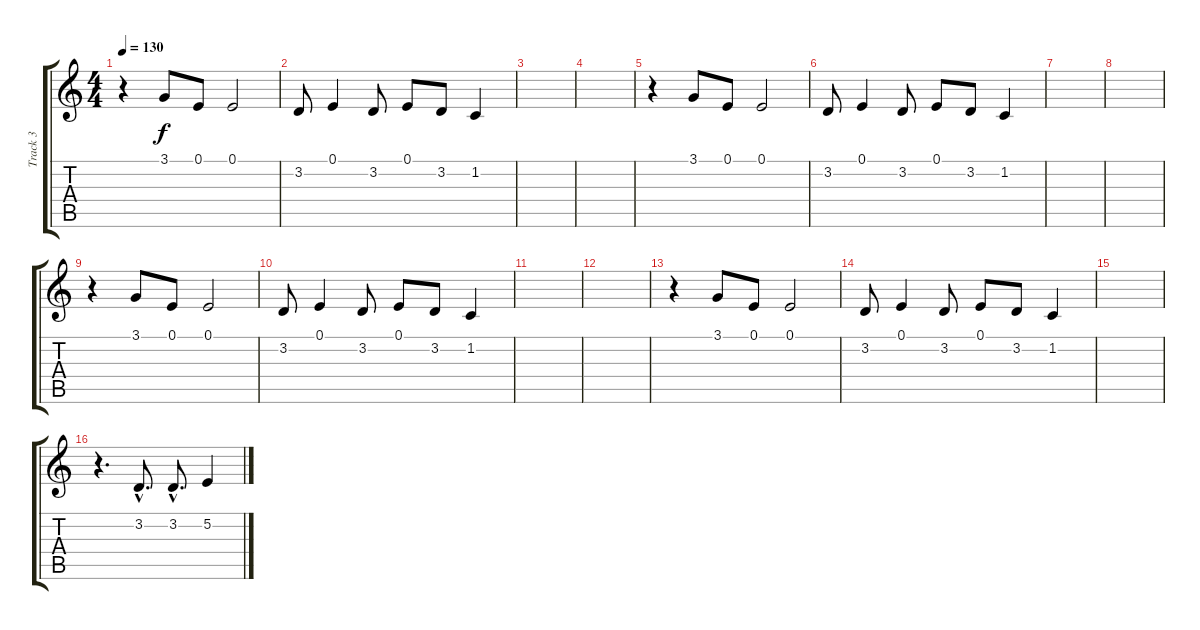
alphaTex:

\track ("Track 3" "Track 3") {instrument lead2sawtooth}
\staff {score tabs}
\tuning (E4 B3 G3 D3 A2 E2) {hide}
\ts (4 4)
\tempo 130
\clef g2
\ks c
r.4{dy f instrument lead2sawtooth} 3.1.8 0.1.8 0.1.2 |
3.2.8 0.1.4 3.2.8 0.1.8 3.2.8 1.2.4 |
|
|
r.4 3.1.8 0.1.8 0.1.2 |
3.2.8 0.1.4 3.2.8 0.1.8 3.2.8 1.2.4 |
|
|
r.4 3.1.8 0.1.8 0.1.2 |
3.2.8 0.1.4 3.2.8 0.1.8 3.2.8 1.2.4 |
|
|
r.4 3.1.8 0.1.8 0.1.2 |
3.2.8 0.1.4 3.2.8 0.1.8 3.2.8 1.2.4 |
|
r.4{d} 3.2{hac}.8{d} 3.2{hac}.8{d} 5.2.4
